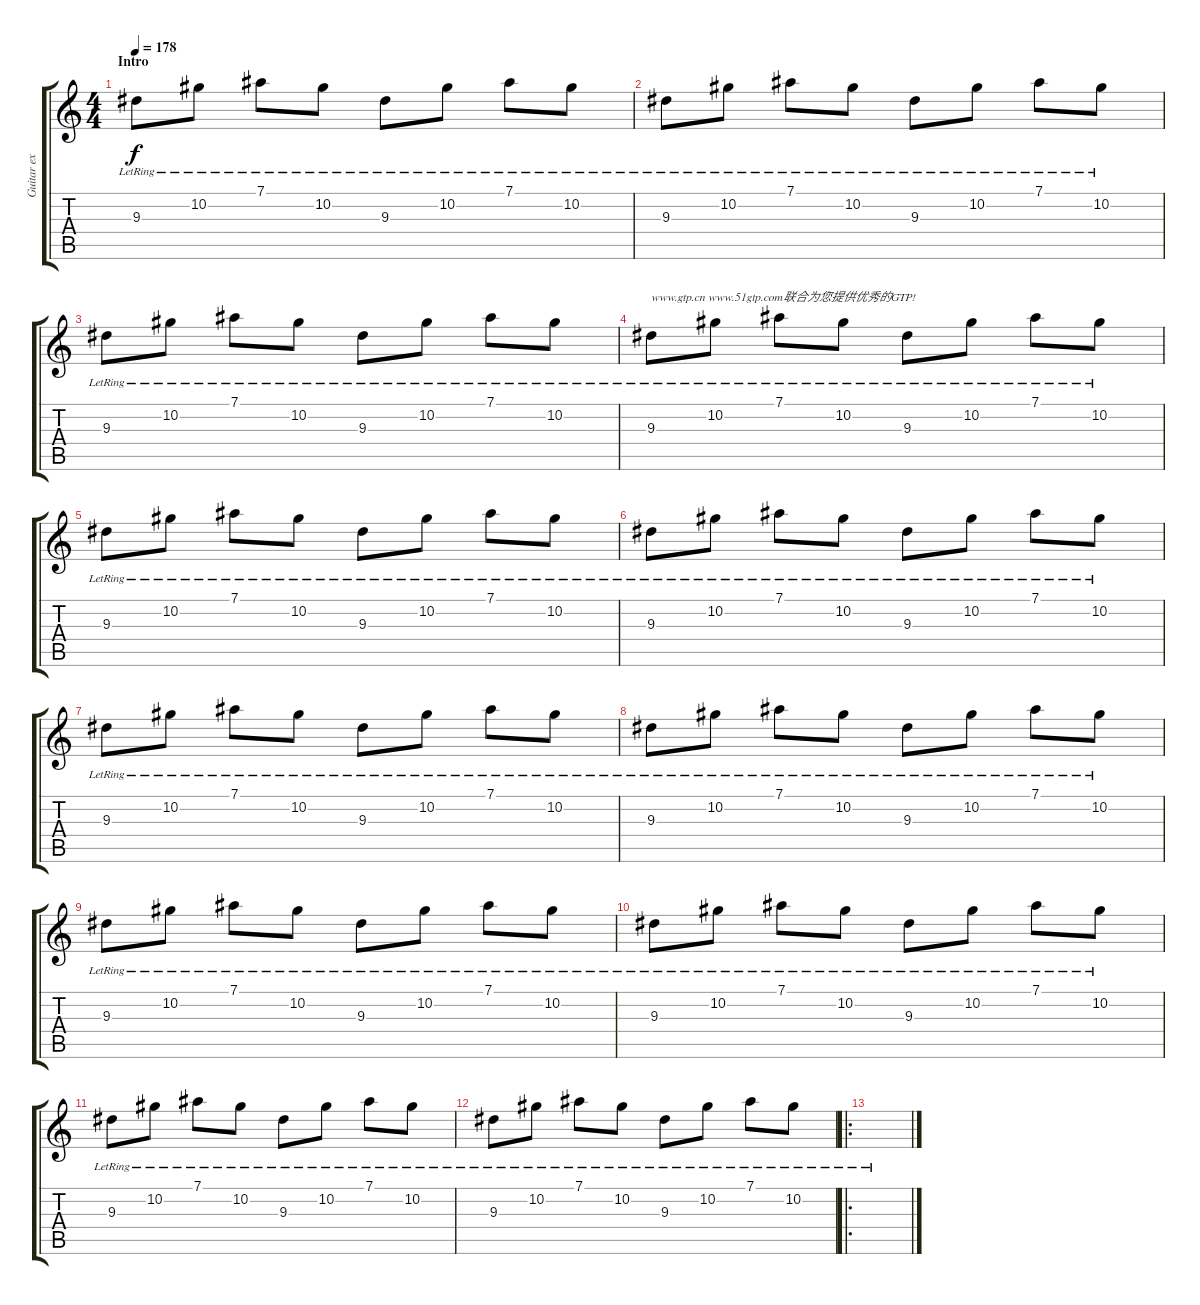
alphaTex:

\track ("Guitar ex" "Guitar ex") {instrument electricguitarclean}
\staff {score tabs}
\tuning (Eb4 Bb3 Gb3 Db3 Ab2 Eb2) {hide}
\ts (4 4)
\section ("" "Intro")
\tempo 178
\clef g2
\ks c
9.3{lr}.8{dy f instrument electricguitarclean} 10.2{lr}.8 7.1{lr}.8 10.2{lr}.8 9.3{lr}.8 10.2{lr}.8 7.1{lr}.8 10.2{lr}.8 |
9.3{lr}.8 10.2{lr}.8 7.1{lr}.8 10.2{lr}.8 9.3{lr}.8 10.2{lr}.8 7.1{lr}.8 10.2{lr}.8 |
9.3{lr}.8 10.2{lr}.8 7.1{lr}.8 10.2{lr}.8 9.3{lr}.8 10.2{lr}.8 7.1{lr}.8 10.2{lr}.8 |
9.3{lr}.8{txt "www.gtp.cn www.51gtp.com联合为您提供优秀的GTP!"} 10.2{lr}.8 7.1{lr}.8 10.2{lr}.8 9.3{lr}.8 10.2{lr}.8 7.1{lr}.8 10.2{lr}.8 |
9.3{lr}.8 10.2{lr}.8 7.1{lr}.8 10.2{lr}.8 9.3{lr}.8 10.2{lr}.8 7.1{lr}.8 10.2{lr}.8 |
9.3{lr}.8 10.2{lr}.8 7.1{lr}.8 10.2{lr}.8 9.3{lr}.8 10.2{lr}.8 7.1{lr}.8 10.2{lr}.8 |
9.3{lr}.8 10.2{lr}.8 7.1{lr}.8 10.2{lr}.8 9.3{lr}.8 10.2{lr}.8 7.1{lr}.8 10.2{lr}.8 |
9.3{lr}.8 10.2{lr}.8 7.1{lr}.8 10.2{lr}.8 9.3{lr}.8 10.2{lr}.8 7.1{lr}.8 10.2{lr}.8 |
9.3{lr}.8 10.2{lr}.8 7.1{lr}.8 10.2{lr}.8 9.3{lr}.8 10.2{lr}.8 7.1{lr}.8 10.2{lr}.8 |
9.3{lr}.8 10.2{lr}.8 7.1{lr}.8 10.2{lr}.8 9.3{lr}.8 10.2{lr}.8 7.1{lr}.8 10.2{lr}.8 |
9.3{lr}.8 10.2{lr}.8 7.1{lr}.8 10.2{lr}.8 9.3{lr}.8 10.2{lr}.8 7.1{lr}.8 10.2{lr}.8 |
9.3{lr}.8 10.2{lr}.8 7.1{lr}.8 10.2{lr}.8 9.3{lr}.8 10.2{lr}.8 7.1{lr}.8 10.2{lr}.8 |
\ro
